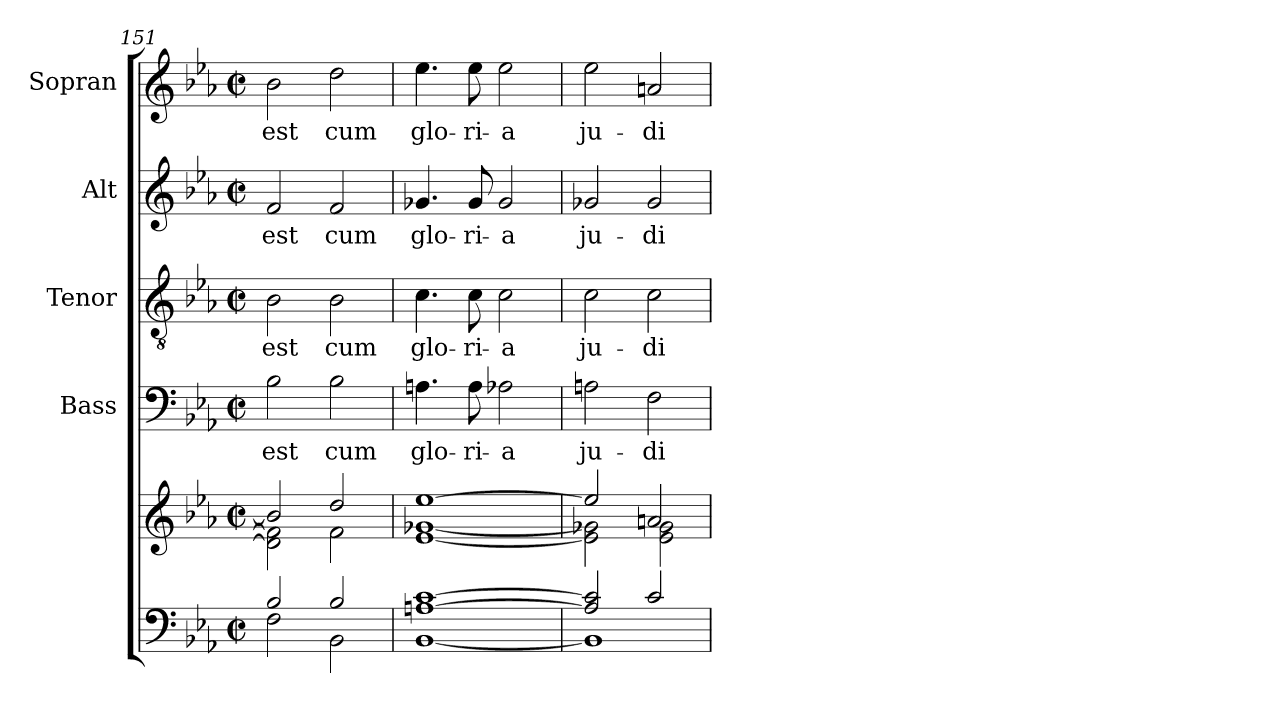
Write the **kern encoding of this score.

**kern	**kern	**kern	**text	**kern	**text	**kern	**text	**kern	**text
*part5	*part5	*part4	*part4	*part3	*part3	*part2	*part2	*part1	*part1
*staff6	*staff5	*staff4	*staff4	*staff3	*staff3	*staff2	*staff2	*staff1	*staff1
*	*	*I"Bass	*	*I"Tenor	*	*I"Alt	*	*I"Sopran	*
*	*	*I'B.	*	*I'T.	*	*I'A.	*	*I'S.	*
*clefF4	*clefG2	*clefF4	*	*clefGv2	*	*clefG2	*	*clefG2	*
*k[b-e-a-]	*k[b-e-a-]	*k[b-e-a-]	*	*k[b-e-a-]	*	*k[b-e-a-]	*	*k[b-e-a-]	*
*E-:	*E-:	*E-:	*	*E-:	*	*E-:	*	*E-:	*
*M2/2	*M2/2	*M2/2	*	*M2/2	*	*M2/2	*	*M2/2	*
*met(c|)	*met(c|)	*met(c|)	*	*met(c|)	*	*met(c|)	*	*met(c|)	*
=151	=151	=151	=151	=151	=151	=151	=151	=151	=151
*^	*^	*	*	*	*	*	*	*	*
!	!	!	!	!	!LO:LY:b	!	!LO:LY:b	!	!LO:LY:b	!	!LO:LY:b
2B-/	2F\	2b-/]	2d\] 2f\]	2B-\	est	2B-\	est	2f/	est	2b-\	est
!	!	!	!	!	!LO:LY:b	!	!LO:LY:b	!	!LO:LY:b	!	!LO:LY:b
2B-/	2BB-\	2dd/	2f\	2B-\	cum	2B-\	cum	2f/	cum	2dd\	cum
=152	=152	=152	=152	=152	=152	=152	=152	=152	=152	=152	=152
!	!	!	!	!	!LO:LY:b	!	!LO:LY:b	!	!LO:LY:b	!	!LO:LY:b
[>1An [>1c	[<1BB-	[>1ee-	[<1e- [<1g-X	4.An\	glo-	4.c\	glo-	4.g-X/	glo-	4.ee-\	glo-
!	!	!	!	!	!LO:LY:b	!	!LO:LY:b	!	!LO:LY:b	!	!LO:LY:b
.	.	.	.	8A\	-ri-	8c\	-ri-	8g-/	-ri-	8ee-\	-ri-
!	!	!	!	!	!LO:LY:b	!	!LO:LY:b	!	!LO:LY:b	!	!LO:LY:b
.	.	.	.	2A-X\	-a	2c\	-a	2g-/	-a	2ee-\	-a
=153	=153	=153	=153	=153	=153	=153	=153	=153	=153	=153	=153
!	!	!	!	!	!LO:LY:b	!	!LO:LY:b	!	!LO:LY:b	!	!LO:LY:b
2A/] 2c/]	1BB-]	2ee-/]	2e-\] 2g-X\]	2An\	ju-	2c\	ju-	2g-X/	ju-	2ee-\	ju-
!	!	!	!	!	!LO:LY:b	!	!LO:LY:b	!	!LO:LY:b	!	!LO:LY:b
2c/	.	2an/	2e-\ 2g-\	2F\	-di-	2c\	-di-	2g-/	-di-	2an/	-di-
*v	*v	*	*	*	*	*	*	*	*	*	*
*	*v	*v	*	*	*	*	*	*	*	*
=	=	=	=	=	=	=	=	=	=
*-	*-	*-	*-	*-	*-	*-	*-	*-	*-
